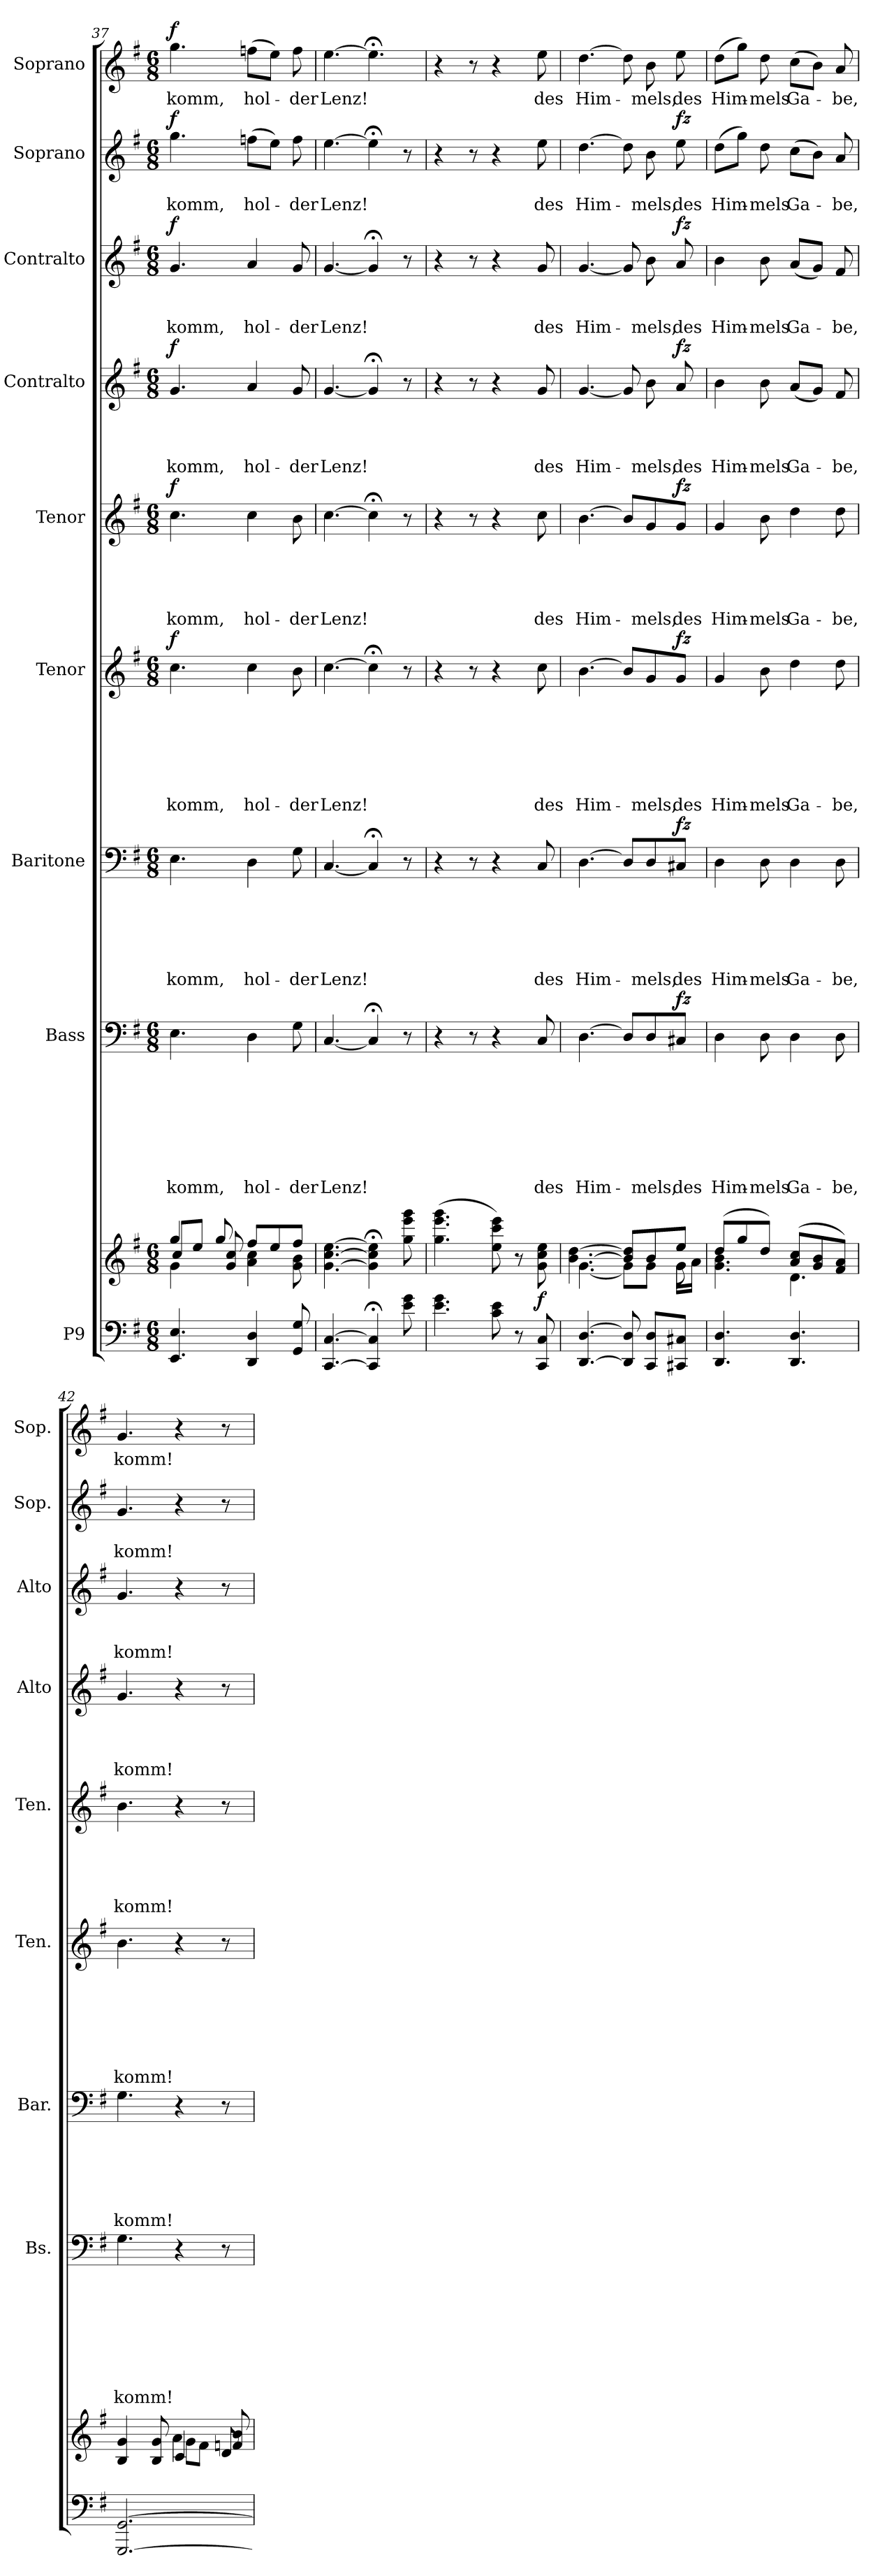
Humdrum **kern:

**kern	**kern	**dynam	**kern	**text	**text	**text	**text	**text	**text	**text	**text	**dynam	**kern	**text	**text	**text	**text	**text	**text	**dynam	**kern	**text	**text	**text	**text	**text	**text	**text	**dynam	**kern	**text	**text	**text	**text	**text	**dynam	**kern	**text	**text	**text	**text	**dynam	**kern	**text	**text	**text	**dynam	**kern	**text	**text	**dynam	**kern	**text	**dynam
*part9	*part9	*part9	*part8	*part8	*part8	*part8	*part8	*part8	*part8	*part8	*part8	*part8	*part7	*part7	*part7	*part7	*part7	*part7	*part7	*part7	*part6	*part6	*part6	*part6	*part6	*part6	*part6	*part6	*part6	*part5	*part5	*part5	*part5	*part5	*part5	*part5	*part4	*part4	*part4	*part4	*part4	*part4	*part3	*part3	*part3	*part3	*part3	*part2	*part2	*part2	*part2	*part1	*part1	*part1
*staff10	*staff9	*staff9/10	*staff8	*staff8	*staff8	*staff8	*staff8	*staff8	*staff8	*staff8	*staff8	*staff8	*staff7	*staff7	*staff7	*staff7	*staff7	*staff7	*staff7	*staff7	*staff6	*staff6	*staff6	*staff6	*staff6	*staff6	*staff6	*staff6	*staff6	*staff5	*staff5	*staff5	*staff5	*staff5	*staff5	*staff5	*staff4	*staff4	*staff4	*staff4	*staff4	*staff4	*staff3	*staff3	*staff3	*staff3	*staff3	*staff2	*staff2	*staff2	*staff2	*staff1	*staff1	*staff1
*I"P9	*	*	*I"Bass	*	*	*	*	*	*	*	*	*	*I"Baritone	*	*	*	*	*	*	*	*I"Tenor	*	*	*	*	*	*	*	*	*I"Tenor	*	*	*	*	*	*	*I"Contralto	*	*	*	*	*	*I"Contralto	*	*	*	*	*I"Soprano	*	*	*	*I"Soprano	*	*
*	*	*	*I'Bs.	*	*	*	*	*	*	*	*	*	*I'Bar.	*	*	*	*	*	*	*	*I'Ten.	*	*	*	*	*	*	*	*	*I'Ten.	*	*	*	*	*	*	*I'Alto	*	*	*	*	*	*I'Alto	*	*	*	*	*I'Sop.	*	*	*	*I'Sop.	*	*
*clefF4	*clefG2	*	*clefF4	*	*	*	*	*	*	*	*	*	*clefF4	*	*	*	*	*	*	*	*clefG2	*	*	*	*	*	*	*	*	*clefG2	*	*	*	*	*	*	*clefG2	*	*	*	*	*	*clefG2	*	*	*	*	*clefG2	*	*	*	*clefG2	*	*
*	*	*	*	*	*	*	*	*	*	*	*	*	*	*	*	*	*	*	*	*	*ITrd7c12	*	*	*	*	*	*	*	*	*ITrd7c12	*	*	*	*	*	*	*	*	*	*	*	*	*	*	*	*	*	*	*	*	*	*	*	*
*k[f#]	*k[f#]	*	*k[f#]	*	*	*	*	*	*	*	*	*	*k[f#]	*	*	*	*	*	*	*	*k[f#]	*	*	*	*	*	*	*	*	*k[f#]	*	*	*	*	*	*	*k[f#]	*	*	*	*	*	*k[f#]	*	*	*	*	*k[f#]	*	*	*	*k[f#]	*	*
*G:	*G:	*	*G:	*	*	*	*	*	*	*	*	*	*G:	*	*	*	*	*	*	*	*G:	*	*	*	*	*	*	*	*	*G:	*	*	*	*	*	*	*G:	*	*	*	*	*	*G:	*	*	*	*	*G:	*	*	*	*G:	*	*
*M6/8	*M6/8	*	*M6/8	*	*	*	*	*	*	*	*	*	*M6/8	*	*	*	*	*	*	*	*M6/8	*	*	*	*	*	*	*	*	*M6/8	*	*	*	*	*	*	*M6/8	*	*	*	*	*	*M6/8	*	*	*	*	*M6/8	*	*	*	*M6/8	*	*
=37	=37	=37	=37	=37	=37	=37	=37	=37	=37	=37	=37	=37	=37	=37	=37	=37	=37	=37	=37	=37	=37	=37	=37	=37	=37	=37	=37	=37	=37	=37	=37	=37	=37	=37	=37	=37	=37	=37	=37	=37	=37	=37	=37	=37	=37	=37	=37	=37	=37	=37	=37	=37	=37	=37
*^	*^	*	*	*	*	*	*	*	*	*	*	*	*	*	*	*	*	*	*	*	*	*	*	*	*	*	*	*	*	*	*	*	*	*	*	*	*	*	*	*	*	*	*	*	*	*	*	*	*	*	*	*	*	*
*	*^	*	*^	*	*	*	*	*	*	*	*	*	*	*	*	*	*	*	*	*	*	*	*	*	*	*	*	*	*	*	*	*	*	*	*	*	*	*	*	*	*	*	*	*	*	*	*	*	*	*	*	*	*	*	*	*
!	!	!	!	!	!	!	!	!	!	!	!	!	!	!	!LO:LY:b	!	!	!	!	!	!	!	!LO:LY:b	!	!	!	!	!	!	!	!	!LO:LY:b	!LO:DY:a	!	!	!	!	!	!LO:LY:b	!LO:DY:a	!	!	!	!	!LO:LY:b	!LO:DY:a	!	!	!	!LO:LY:b	!LO:DY:a	!	!	!LO:LY:b	!LO:DY:a	!	!LO:LY:b	!LO:DY:a
4.EE/ 4.E/	2.ryy	2.ryy	4gg/	4g\	8cc/L	.	4.E\	.	.	.	.	.	.	.	komm,	.	4.E\	.	.	.	.	.	komm,	.	4.c\	.	.	.	.	.	.	komm,	f	4.c\	.	.	.	.	komm,	f	4.g/	.	.	.	komm,	f	4.g/	.	.	komm,	f	4.gg\	.	komm,	f	4.gg\	komm,	f
.	.	.	.	.	8ee/J	.	.	.	.	.	.	.	.	.	.	.	.	.	.	.	.	.	.	.	.	.	.	.	.	.	.	.	.	.	.	.	.	.	.	.	.	.	.	.	.	.	.	.	.	.	.	.	.	.	.	.	.	.
.	.	.	8gg/	8ryy	8g/ 8cc/	.	.	.	.	.	.	.	.	.	.	.	.	.	.	.	.	.	.	.	.	.	.	.	.	.	.	.	.	.	.	.	.	.	.	.	.	.	.	.	.	.	.	.	.	.	.	.	.	.	.	.	.	.
!	!	!	!	!	!	!	!	!	!	!	!	!	!	!	!LO:LY:b	!	!	!	!	!	!	!	!LO:LY:b	!	!	!	!	!	!	!	!	!LO:LY:b	!	!	!	!	!	!	!LO:LY:b	!	!	!	!	!	!LO:LY:b	!	!	!	!	!LO:LY:b	!	!	!	!LO:LY:b	!	!	!LO:LY:b	!
4DD/ 4D/	.	.	4.ryy	4a\ 4cc\	8ff#/L	.	4D\	.	.	.	.	.	.	.	hol-	.	4D\	.	.	.	.	.	hol-	.	4c\	.	.	.	.	.	.	hol-	.	4c\	.	.	.	.	hol-	.	4a/	.	.	.	hol-	.	4a/	.	.	hol-	.	(>8ffn\L	.	hol-	.	(>8ffn\L	hol-	.
.	.	.	.	.	8ee/	.	.	.	.	.	.	.	.	.	.	.	.	.	.	.	.	.	.	.	.	.	.	.	.	.	.	.	.	.	.	.	.	.	.	.	.	.	.	.	.	.	.	.	.	.	.	8ee\J)	.	.	.	8ee\J)	.	.
!	!	!	!	!	!	!	!	!	!	!	!	!	!	!	!LO:LY:b	!	!	!	!	!	!	!	!LO:LY:b	!	!	!	!	!	!	!	!	!LO:LY:b	!	!	!	!	!	!	!LO:LY:b	!	!	!	!	!	!LO:LY:b	!	!	!	!	!LO:LY:b	!	!	!	!LO:LY:b	!	!	!LO:LY:b	!
8GG/ 8G/	.	.	.	8g\ 8b\	8ff#/J	.	8G\	.	.	.	.	.	.	.	-der	.	8G\	.	.	.	.	.	-der	.	8B\	.	.	.	.	.	.	-der	.	8B\	.	.	.	.	-der	.	8g/	.	.	.	-der	.	8g/	.	.	-der	.	8ff\	.	-der	.	8ff\	-der	.
=38	=38	=38	=38	=38	=38	=38	=38	=38	=38	=38	=38	=38	=38	=38	=38	=38	=38	=38	=38	=38	=38	=38	=38	=38	=38	=38	=38	=38	=38	=38	=38	=38	=38	=38	=38	=38	=38	=38	=38	=38	=38	=38	=38	=38	=38	=38	=38	=38	=38	=38	=38	=38	=38	=38	=38	=38	=38	=38
!	!	!	!	!	!	!	!	!	!	!	!	!	!	!	!LO:LY:b	!	!	!	!	!	!	!	!LO:LY:b	!	!	!	!	!	!	!	!	!LO:LY:b	!	!	!	!	!	!	!LO:LY:b	!	!	!	!	!	!LO:LY:b	!	!	!	!	!LO:LY:b	!	!	!	!LO:LY:b	!	!	!LO:LY:b	!
[<4.CC/ [>4.C/	2.ryy	2.ryy	2.ryy	2.ryy	[<4.g\ [>4.cc\ [>4.ee\	.	[<4.C/	.	.	.	.	.	.	.	Lenz!	.	[<4.C/	.	.	.	.	.	Lenz!	.	[>4.c\	.	.	.	.	.	.	Lenz!	.	[>4.c\	.	.	.	.	Lenz!	.	[<4.g/	.	.	.	Lenz!	.	[<4.g/	.	.	Lenz!	.	[>4.ee\	.	Lenz!	.	[>4.ee\	Lenz!	.
4CC/];< 4C/];<	.	.	.	.	4g\];< 4cc\];< 4ee\];<	.	4C;</]	.	.	.	.	.	.	.	.	.	4C;</]	.	.	.	.	.	.	.	4c;<\]	.	.	.	.	.	.	.	.	4c;<\]	.	.	.	.	.	.	4g;</]	.	.	.	.	.	4g;</]	.	.	.	.	4ee;<\]	.	.	.	4.ee;<\]	.	.
8e\ 8g\	.	.	.	.	8gg\ 8eee\ 8ggg\	.	8r	.	.	.	.	.	.	.	.	.	8r	.	.	.	.	.	.	.	8r	.	.	.	.	.	.	.	.	8r	.	.	.	.	.	.	8r	.	.	.	.	.	8r	.	.	.	.	8r	.	.	.	.	.	.
=39	=39	=39	=39	=39	=39	=39	=39	=39	=39	=39	=39	=39	=39	=39	=39	=39	=39	=39	=39	=39	=39	=39	=39	=39	=39	=39	=39	=39	=39	=39	=39	=39	=39	=39	=39	=39	=39	=39	=39	=39	=39	=39	=39	=39	=39	=39	=39	=39	=39	=39	=39	=39	=39	=39	=39	=39	=39	=39
4.e\ 4.g\	2.ryy	2.ryy	2.ryy	2.ryy	(>4.gg\ 4.eee\ 4.ggg\	.	4r	.	.	.	.	.	.	.	.	.	4r	.	.	.	.	.	.	.	4r	.	.	.	.	.	.	.	.	4r	.	.	.	.	.	.	4r	.	.	.	.	.	4r	.	.	.	.	4r	.	.	.	4r	.	.
.	.	.	.	.	.	.	8r	.	.	.	.	.	.	.	.	.	8r	.	.	.	.	.	.	.	8r	.	.	.	.	.	.	.	.	8r	.	.	.	.	.	.	8r	.	.	.	.	.	8r	.	.	.	.	8r	.	.	.	8r	.	.
8c\ 8e\	.	.	.	.	8ee\ 8ccc\ 8eee\)	.	4r	.	.	.	.	.	.	.	.	.	4r	.	.	.	.	.	.	.	4r	.	.	.	.	.	.	.	.	4r	.	.	.	.	.	.	4r	.	.	.	.	.	4r	.	.	.	.	4r	.	.	.	4r	.	.
8r	.	.	.	.	8r	.	.	.	.	.	.	.	.	.	.	.	.	.	.	.	.	.	.	.	.	.	.	.	.	.	.	.	.	.	.	.	.	.	.	.	.	.	.	.	.	.	.	.	.	.	.	.	.	.	.	.	.	.
!	!	!	!	!	!	!LO:DY:a=2	!	!	!	!	!	!	!	!	!LO:LY:b	!	!	!	!	!	!	!	!LO:LY:b	!	!	!	!	!	!	!	!	!LO:LY:b	!	!	!	!	!	!	!LO:LY:b	!	!	!	!	!	!LO:LY:b	!	!	!	!	!LO:LY:b	!	!	!	!LO:LY:b	!	!	!LO:LY:b	!
8CC/ 8C/	.	.	.	.	8g\ 8cc\ 8ee\	f	8C/	.	.	.	.	.	.	.	des	.	8C/	.	.	.	.	.	des	.	8c\	.	.	.	.	.	.	des	.	8c\	.	.	.	.	des	.	8g/	.	.	.	des	.	8g/	.	.	des	.	8ee\	.	des	.	8ee\	des	.
!!LO:PB:g=z
=40	=40	=40	=40	=40	=40	=40	=40	=40	=40	=40	=40	=40	=40	=40	=40	=40	=40	=40	=40	=40	=40	=40	=40	=40	=40	=40	=40	=40	=40	=40	=40	=40	=40	=40	=40	=40	=40	=40	=40	=40	=40	=40	=40	=40	=40	=40	=40	=40	=40	=40	=40	=40	=40	=40	=40	=40	=40	=40
!	!	!	!	!	!	!	!	!	!	!	!	!	!	!	!LO:LY:b	!	!	!	!	!	!	!	!LO:LY:b	!	!	!	!	!	!	!	!	!LO:LY:b	!	!	!	!	!	!	!LO:LY:b	!	!	!	!	!	!LO:LY:b	!	!	!	!	!LO:LY:b	!	!	!	!LO:LY:b	!	!	!LO:LY:b	!
[<4.DD/ [>4.D/	2.ryy	2.ryy	2ryy	[>4.g\	[>4.b\ [>4.dd\	.	[>4.D\	.	.	.	.	.	.	.	Him-	.	[>4.D\	.	.	.	.	.	Him-	.	[>4.B\	.	.	.	.	.	.	Him-	.	[>4.B\	.	.	.	.	Him-	.	[<4.g/	.	.	.	Him-	.	[<4.g/	.	.	Him-	.	[>4.dd\	.	Him-	.	[>4.dd\	Him-	.
8DD/] 8D/]	.	.	.	8g\L]	8b/] 8dd/]L	.	8D/L]	.	.	.	.	.	.	.	.	.	8D/L]	.	.	.	.	.	.	.	8B/L]	.	.	.	.	.	.	.	.	8B/L]	.	.	.	.	.	.	8g/]	.	.	.	.	.	8g/]	.	.	.	.	8dd\]	.	.	.	8dd\]	.	.
!	!	!	!	!	!	!	!	!	!	!	!	!	!	!	!LO:LY:b	!	!	!	!	!	!	!	!LO:LY:b	!	!	!	!	!	!	!	!	!LO:LY:b	!	!	!	!	!	!	!LO:LY:b	!	!	!	!	!	!LO:LY:b	!	!	!	!	!LO:LY:b	!	!	!	!LO:LY:b	!	!	!LO:LY:b	!
8CC/ 8D/L	.	.	8ryy	8g\J	8b/	.	8D/	.	.	.	.	.	.	.	-mels,	.	8D/	.	.	.	.	.	-mels,	.	8G/	.	.	.	.	.	.	-mels,	.	8G/	.	.	.	.	-mels,	.	8b\	.	.	.	-mels,	.	8b\	.	.	-mels,	.	8b\	.	-mels,	.	8b\	-mels,	.
!	!	!	!	!	!	!	!	!	!	!	!	!	!	!	!LO:LY:b	!LO:DY:a	!	!	!	!	!	!	!LO:LY:b	!LO:DY:a	!	!	!	!	!	!	!	!LO:LY:b	!LO:DY:a	!	!	!	!	!	!LO:LY:b	!LO:DY:a	!	!	!	!	!LO:LY:b	!LO:DY:a	!	!	!	!LO:LY:b	!LO:DY:a	!	!	!LO:LY:b	!LO:DY:a	!	!LO:LY:b	!
8CC#X/ 8C#X/J	.	.	8g\	16g\LL	8ee/J	.	8C#X/J	.	.	.	.	.	.	.	des	fz	8C#X/J	.	.	.	.	.	des	fz	8G/J	.	.	.	.	.	.	des	fz	8G/J	.	.	.	.	des	fz	8a/	.	.	.	des	fz	8a/	.	.	des	fz	8ee\	.	des	fz	8ee\	des	.
.	.	.	.	16a\JJ	.	.	.	.	.	.	.	.	.	.	.	.	.	.	.	.	.	.	.	.	.	.	.	.	.	.	.	.	.	.	.	.	.	.	.	.	.	.	.	.	.	.	.	.	.	.	.	.	.	.	.	.	.	.
=41	=41	=41	=41	=41	=41	=41	=41	=41	=41	=41	=41	=41	=41	=41	=41	=41	=41	=41	=41	=41	=41	=41	=41	=41	=41	=41	=41	=41	=41	=41	=41	=41	=41	=41	=41	=41	=41	=41	=41	=41	=41	=41	=41	=41	=41	=41	=41	=41	=41	=41	=41	=41	=41	=41	=41	=41	=41	=41
!	!	!	!	!	!	!	!	!	!	!	!	!	!	!	!LO:LY:b	!	!	!	!	!	!	!	!LO:LY:b	!	!	!	!	!	!	!	!	!LO:LY:b	!	!	!	!	!	!	!LO:LY:b	!	!	!	!	!	!LO:LY:b	!	!	!	!	!LO:LY:b	!	!	!	!LO:LY:b	!	!	!LO:LY:b	!
4.DD/ 4.D/	2.ryy	2.ryy	2.ryy	4.g\ 4.b\	(>8dd/L	.	4D\	.	.	.	.	.	.	.	Him-	.	4D\	.	.	.	.	.	Him-	.	4G/	.	.	.	.	.	.	Him-	.	4G/	.	.	.	.	Him-	.	4b\	.	.	.	Him-	.	4b\	.	.	Him-	.	(>8dd\L	.	Him-	.	(>8dd\L	Him-	.
.	.	.	.	.	8gg/	.	.	.	.	.	.	.	.	.	.	.	.	.	.	.	.	.	.	.	.	.	.	.	.	.	.	.	.	.	.	.	.	.	.	.	.	.	.	.	.	.	.	.	.	.	.	8gg\J)	.	.	.	8gg\J)	.	.
!	!	!	!	!	!	!	!	!	!	!	!	!	!	!	!LO:LY:b	!	!	!	!	!	!	!	!LO:LY:b	!	!	!	!	!	!	!	!	!LO:LY:b	!	!	!	!	!	!	!LO:LY:b	!	!	!	!	!	!LO:LY:b	!	!	!	!	!LO:LY:b	!	!	!	!LO:LY:b	!	!	!LO:LY:b	!
.	.	.	.	.	8dd/J)	.	8D\	.	.	.	.	.	.	.	-mels	.	8D\	.	.	.	.	.	-mels	.	8B\	.	.	.	.	.	.	-mels	.	8B\	.	.	.	.	-mels	.	8b\	.	.	.	-mels	.	8b\	.	.	-mels	.	8dd\	.	-mels	.	8dd\	-mels	.
!	!	!	!	!	!	!	!	!	!	!	!	!	!	!	!LO:LY:b	!	!	!	!	!	!	!	!LO:LY:b	!	!	!	!	!	!	!	!	!LO:LY:b	!	!	!	!	!	!	!LO:LY:b	!	!	!	!	!	!LO:LY:b	!	!	!	!	!LO:LY:b	!	!	!	!LO:LY:b	!	!	!LO:LY:b	!
4.DD/ 4.D/	.	.	.	4.d\	(>8a/ 8cc/L	.	4D\	.	.	.	.	.	.	.	Ga-	.	4D\	.	.	.	.	.	Ga-	.	4d\	.	.	.	.	.	.	Ga-	.	4d\	.	.	.	.	Ga-	.	(<8a/L	.	.	.	Ga-	.	(<8a/L	.	.	Ga-	.	(>8cc\L	.	Ga-	.	(>8cc\L	Ga-	.
.	.	.	.	.	8g/ 8b/	.	.	.	.	.	.	.	.	.	.	.	.	.	.	.	.	.	.	.	.	.	.	.	.	.	.	.	.	.	.	.	.	.	.	.	8g/J)	.	.	.	.	.	8g/J)	.	.	.	.	8b\J)	.	.	.	8b\J)	.	.
!	!	!	!	!	!	!	!	!	!	!	!	!	!	!	!LO:LY:b	!	!	!	!	!	!	!	!LO:LY:b	!	!	!	!	!	!	!	!	!LO:LY:b	!	!	!	!	!	!	!LO:LY:b	!	!	!	!	!	!LO:LY:b	!	!	!	!	!LO:LY:b	!	!	!	!LO:LY:b	!	!	!LO:LY:b	!
.	.	.	.	.	8f#/ 8a/J)	.	8D\	.	.	.	.	.	.	.	-be,	.	8D\	.	.	.	.	.	-be,	.	8d\	.	.	.	.	.	.	-be,	.	8d\	.	.	.	.	-be,	.	8f#/	.	.	.	-be,	.	8f#/	.	.	-be,	.	8a/	.	-be,	.	8a/	-be,	.
=42	=42	=42	=42	=42	=42	=42	=42	=42	=42	=42	=42	=42	=42	=42	=42	=42	=42	=42	=42	=42	=42	=42	=42	=42	=42	=42	=42	=42	=42	=42	=42	=42	=42	=42	=42	=42	=42	=42	=42	=42	=42	=42	=42	=42	=42	=42	=42	=42	=42	=42	=42	=42	=42	=42	=42	=42	=42	=42
!	!	!	!	!	!	!	!	!	!	!	!	!	!	!	!LO:LY:b	!	!	!	!	!	!	!	!LO:LY:b	!	!	!	!	!	!	!	!	!LO:LY:b	!	!	!	!	!	!	!LO:LY:b	!	!	!	!	!	!LO:LY:b	!	!	!	!	!LO:LY:b	!	!	!	!LO:LY:b	!	!	!LO:LY:b	!
[<2.GGG/ [>2.GG/	2.ryy	2.ryy	4.ryy	4.ryy	4B/ 4g/	.	4.G\	.	.	.	.	.	.	.	komm!	.	4.G\	.	.	.	.	.	komm!	.	4.B\	.	.	.	.	.	.	komm!	.	4.B\	.	.	.	.	komm!	.	4.g/	.	.	.	komm!	.	4.g/	.	.	komm!	.	4.g/	.	komm!	.	4.g/	komm!	.
.	.	.	.	.	8B/ 8g/	.	.	.	.	.	.	.	.	.	.	.	.	.	.	.	.	.	.	.	.	.	.	.	.	.	.	.	.	.	.	.	.	.	.	.	.	.	.	.	.	.	.	.	.	.	.	.	.	.	.	.	.	.
.	.	.	4c/	4a\	8g\L	.	4r	.	.	.	.	.	.	.	.	.	4r	.	.	.	.	.	.	.	4r	.	.	.	.	.	.	.	.	4r	.	.	.	.	.	.	4r	.	.	.	.	.	4r	.	.	.	.	4r	.	.	.	4r	.	.
.	.	.	.	.	8f#i\J	.	.	.	.	.	.	.	.	.	.	.	.	.	.	.	.	.	.	.	.	.	.	.	.	.	.	.	.	.	.	.	.	.	.	.	.	.	.	.	.	.	.	.	.	.	.	.	.	.	.	.	.	.
.	.	.	8d/	8ryy	8fn/ 8b/	.	8r	.	.	.	.	.	.	.	.	.	8r	.	.	.	.	.	.	.	8r	.	.	.	.	.	.	.	.	8r	.	.	.	.	.	.	8r	.	.	.	.	.	8r	.	.	.	.	8r	.	.	.	8r	.	.
*v	*v	*v	*	*	*	*	*	*	*	*	*	*	*	*	*	*	*	*	*	*	*	*	*	*	*	*	*	*	*	*	*	*	*	*	*	*	*	*	*	*	*	*	*	*	*	*	*	*	*	*	*	*	*	*	*	*	*	*
*	*v	*v	*v	*	*	*	*	*	*	*	*	*	*	*	*	*	*	*	*	*	*	*	*	*	*	*	*	*	*	*	*	*	*	*	*	*	*	*	*	*	*	*	*	*	*	*	*	*	*	*	*	*	*	*	*	*
=	=	=	=	=	=	=	=	=	=	=	=	=	=	=	=	=	=	=	=	=	=	=	=	=	=	=	=	=	=	=	=	=	=	=	=	=	=	=	=	=	=	=	=	=	=	=	=	=	=	=	=	=	=	=
*-	*-	*-	*-	*-	*-	*-	*-	*-	*-	*-	*-	*-	*-	*-	*-	*-	*-	*-	*-	*-	*-	*-	*-	*-	*-	*-	*-	*-	*-	*-	*-	*-	*-	*-	*-	*-	*-	*-	*-	*-	*-	*-	*-	*-	*-	*-	*-	*-	*-	*-	*-	*-	*-	*-
